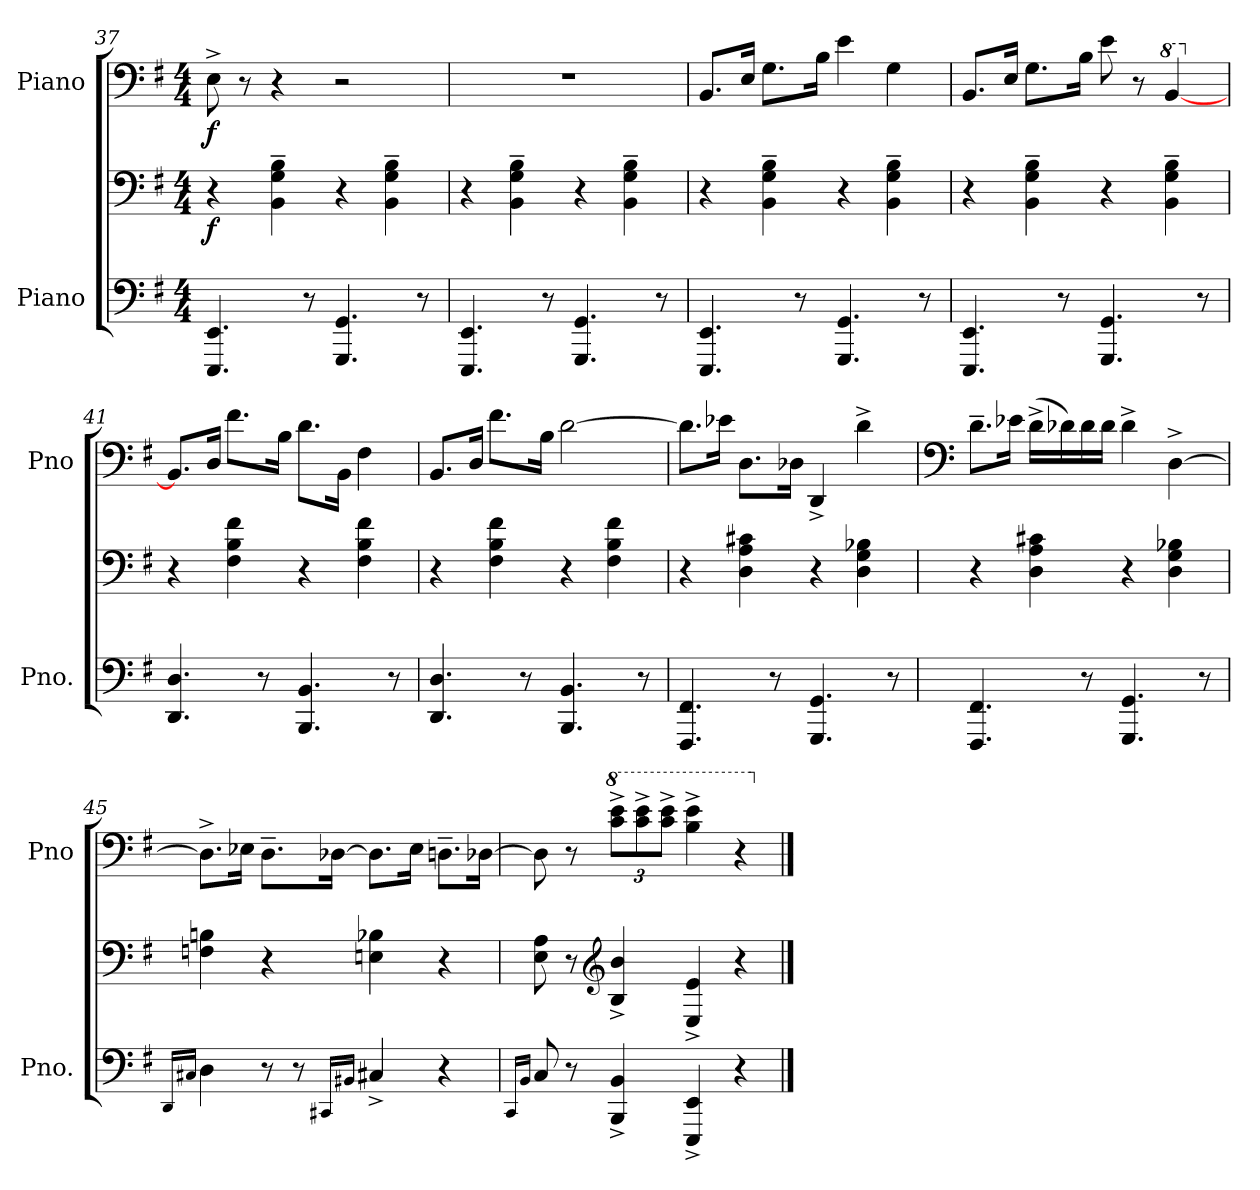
**kern	**kern	**dynam	**kern	**dynam
*part2	*part2	*part2	*part1	*part1
*staff3	*staff2	*staff2/3	*staff1	*staff1
*I"Piano	*	*	*I"Piano	*
*I'Pno.	*	*	*I'Pno	*
*clefF4	*clefF4	*	*clefF4	*
*k[f#]	*k[f#]	*	*k[f#]	*
*M4/4	*M4/4	*	*M4/4	*
=37	=37	=37	=37	=37
!	!	!LO:DY:b	!	!LO:DY:b
4.EEE/ 4.EE/	4r	f	8E^\	f
.	.	.	8r	.
.	4BB\~ 4G\~ 4B\~	.	4r	.
8r	.	.	.	.
4.GGG/ 4.GG/	4r	.	2r	.
.	4BB\~ 4G\~ 4B\~	.	.	.
8r	.	.	.	.
=38	=38	=38	=38	=38
4.EEE/ 4.EE/	4r	.	1r	.
.	4BB\~ 4G\~ 4B\~	.	.	.
8r	.	.	.	.
4.GGG/ 4.GG/	4r	.	.	.
.	4BB\~ 4G\~ 4B\~	.	.	.
8r	.	.	.	.
!!LO:PB:g=z
=39	=39	=39	=39	=39
4.EEE/ 4.EE/	4r	.	8.BB/L	.
.	.	.	16E/Jk	.
.	4BB\~ 4G\~ 4B\~	.	8.G\L	.
8r	.	.	.	.
.	.	.	16B\Jk	.
4.GGG/ 4.GG/	4r	.	4e\	.
.	4BB\~ 4G\~ 4B\~	.	4G\	.
8r	.	.	.	.
=40	=40	=40	=40	=40
4.EEE/ 4.EE/	4r	.	8.BB/L	.
.	.	.	16E/Jk	.
.	4BB\~ 4G\~ 4B\~	.	8.G\L	.
8r	.	.	.	.
.	.	.	16B\Jk	.
4.GGG/ 4.GG/	4r	.	8e\	.
.	.	.	8r	.
*	*	*	*8va	*
.	4BB\~ 4G\~ 4B\~	.	[4B/	.
8r	.	.	.	.
=41	=41	=41	=41	=41
*	*	*	*X8va	*
4.DD/ 4.D/	4r	.	8.BB/L]	.
.	.	.	16D/Jk	.
.	4F#\ 4B\ 4f#\	.	8.f#\L	.
8r	.	.	.	.
.	.	.	16B\Jk	.
4.BBB/ 4.BB/	4r	.	8.d\L	.
.	.	.	16BB\Jk	.
.	4F#\ 4B\ 4f#\	.	4F#\	.
8r	.	.	.	.
=42	=42	=42	=42	=42
4.DD/ 4.D/	4r	.	8.BB/L	.
.	.	.	16D/Jk	.
.	4F#\ 4B\ 4f#\	.	8.f#\L	.
8r	.	.	.	.
.	.	.	16B\Jk	.
4.BBB/ 4.BB/	4r	.	[2d\	.
.	4F#\ 4B\ 4f#\	.	.	.
8r	.	.	.	.
!!LO:LB:g=z
=43	=43	=43	=43	=43
4.FFF#/ 4.FF#/	4r	.	8.d\L]	.
.	.	.	16e-X\Jk	.
.	4D\ 4A\ 4c#X\	.	8.D\L	.
8r	.	.	.	.
.	.	.	16D-X\Jk	.
4.GGG/ 4.GG/	4r	.	4DD^/	.
.	4D\ 4G\ 4B-X\	.	4d^\	.
8r	.	.	.	.
=44	=44	=44	=44	=44
*	*	*	*clefF4	*
4.FFF#/ 4.FF#/	4r	.	8.d~\L	.
.	.	.	16e-X\Jk	.
.	4D\ 4A\ 4c#X\	.	(16d^\LL	.
.	.	.	16d-X\)	.
8r	.	.	16d-\	.
.	.	.	16d-\JJ	.
4.GGG/ 4.GG/	4r	.	4d-^\	.
.	4D\ 4G\ 4B-X\	.	[4D^\	.
8r	.	.	.	.
=45	=45	=45	=45	=45
16qDD/LL	.	.	.	.
16qC#X/JJ	.	.	.	.
4D\	4Fn\ 4Bn\	.	8.D^\L]	.
.	.	.	16E-X\Jk	.
8r	4r	.	8.D~\L	.
8r	.	.	.	.
.	.	.	[16D-X\Jk	.
16qCC#X/LL	.	.	.	.
16qBB#X/JJ	.	.	.	.
4C#^/	4En\ 4B-X\	.	8.D-\L]	.
.	.	.	16E-\Jk	.
4r	4r	.	8.Dn~\L	.
.	.	.	[16D-X\Jk	.
!!LO:LB:g=z
=46	=46	=46	=46	=46
16qCC/LL	.	.	.	.
16qBB/JJ	.	.	.	.
8C/	8E\ 8A\	.	8D-\]	.
8r	8r	.	8r	.
*	*clefG2	*	*	*
*	*	*	*8va	*
*	*	*	*Xbrackettup	*
4BBB/^ 4BB/^	4B/^ 4b/^	.	12cc\^ 12ee\^L	.
.	.	.	12cc\^ 12ee\^	.
.	.	.	12cc\^ 12ee\^J	.
4EEE/^ 4EE/^	4E/^ 4e/^	.	4b\^ 4ee\^	.
4r	4r	.	4r	.
*	*	*	*X8va	*
==	==	==	==	==
*-	*-	*-	*-	*-
